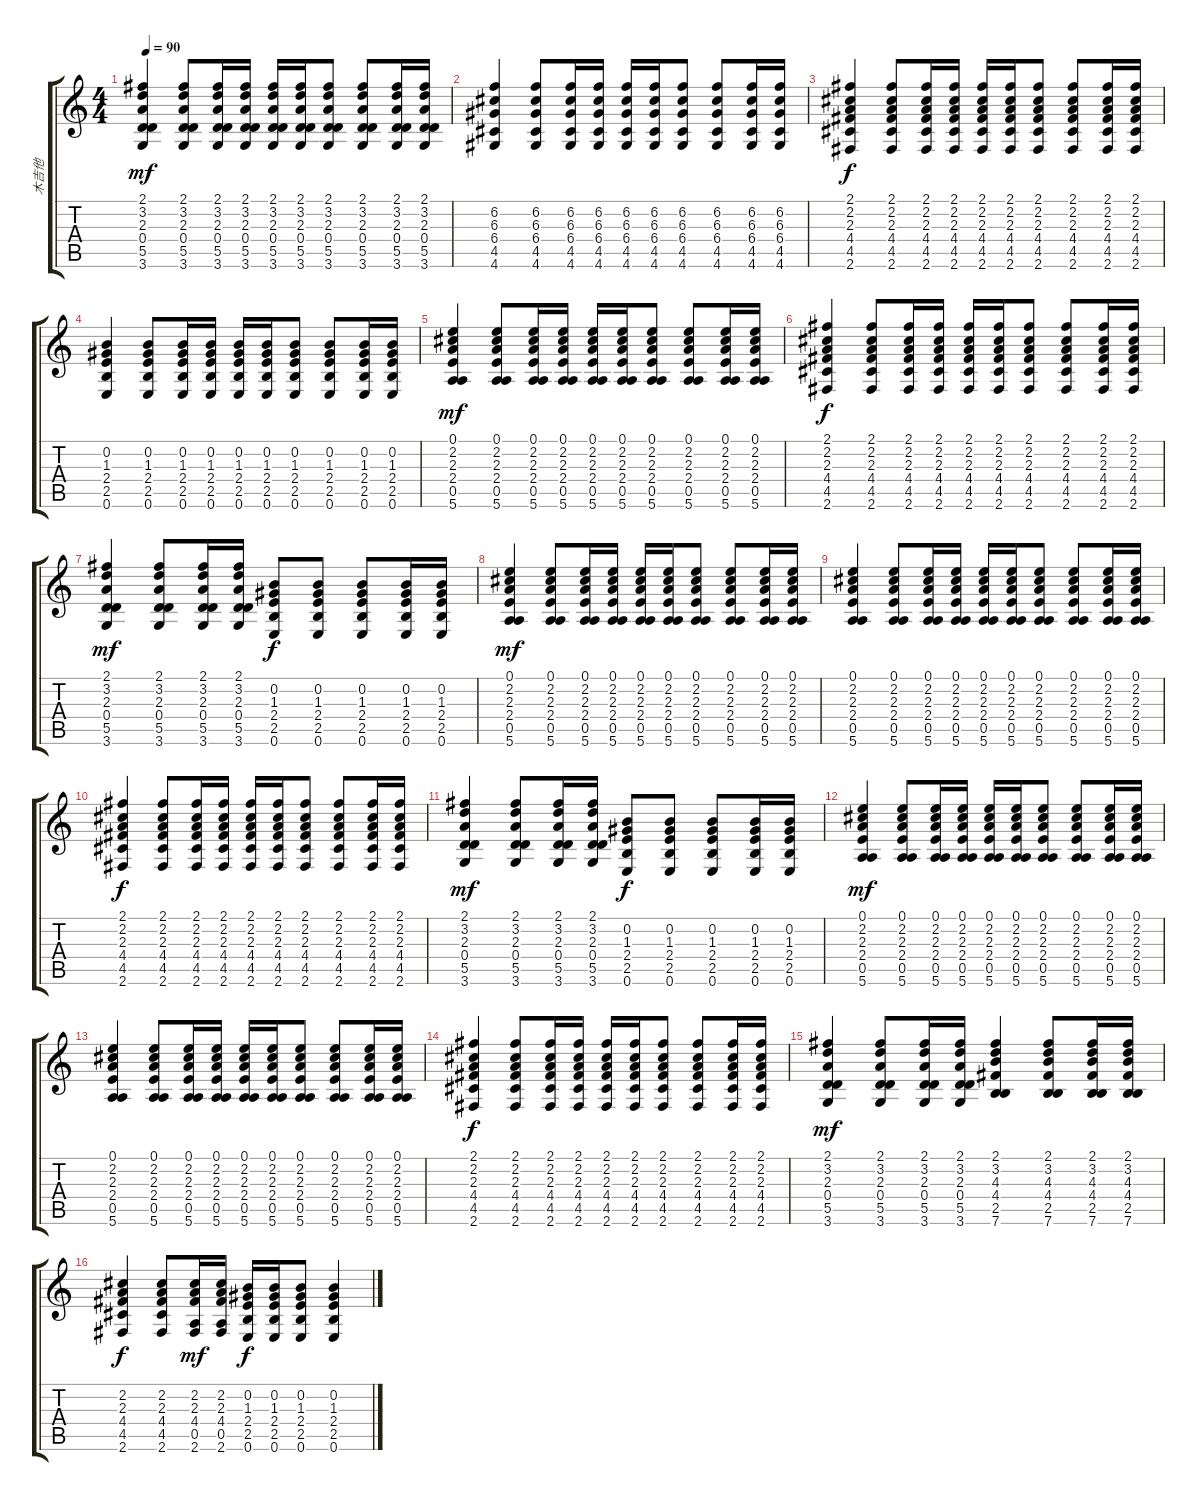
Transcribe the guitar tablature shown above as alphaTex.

\track ("木吉他" "木吉他") {instrument acousticguitarsteel}
\staff {score tabs}
\tuning (E4 B3 G3 D3 A2 E2) {hide}
\ts (4 4)
\tempo 90
\clef g2
\ks c
(2.1 3.2 2.3 0.4 5.5 3.6).4{dy mf} (2.1 3.2 2.3 0.4 5.5 3.6).8 (2.1 3.2 2.3 0.4 5.5 3.6).16 (2.1 3.2 2.3 0.4 5.5 3.6).16 (2.1 3.2 2.3 0.4 5.5 3.6).16 (2.1 3.2 2.3 0.4 5.5 3.6).16 (2.1 3.2 2.3 0.4 5.5 3.6).8 (2.1 3.2 2.3 0.4 5.5 3.6).8 (2.1 3.2 2.3 0.4 5.5 3.6).16 (2.1 3.2 2.3 0.4 5.5 3.6).16 |
(6.2 6.3 6.4 4.5 4.6).4 (6.2 6.3 6.4 4.5 4.6).8 (6.2 6.3 6.4 4.5 4.6).16 (6.2 6.3 6.4 4.5 4.6).16 (6.2 6.3 6.4 4.5 4.6).16 (6.2 6.3 6.4 4.5 4.6).16 (6.2 6.3 6.4 4.5 4.6).8 (6.2 6.3 6.4 4.5 4.6).8 (6.2 6.3 6.4 4.5 4.6).16 (6.2 6.3 6.4 4.5 4.6).16 |
(2.1 2.2 2.3 4.4 4.5 2.6).4{dy f} (2.1 2.2 2.3 4.4 4.5 2.6).8 (2.1 2.2 2.3 4.4 4.5 2.6).16 (2.1 2.2 2.3 4.4 4.5 2.6).16 (2.1 2.2 2.3 4.4 4.5 2.6).16 (2.1 2.2 2.3 4.4 4.5 2.6).16 (2.1 2.2 2.3 4.4 4.5 2.6).8 (2.1 2.2 2.3 4.4 4.5 2.6).8 (2.1 2.2 2.3 4.4 4.5 2.6).16 (2.1 2.2 2.3 4.4 4.5 2.6).16 |
(0.2 1.3 2.4 2.5 0.6).4 (0.2 1.3 2.4 2.5 0.6).8 (0.2 1.3 2.4 2.5 0.6).16 (0.2 1.3 2.4 2.5 0.6).16 (0.2 1.3 2.4 2.5 0.6).16 (0.2 1.3 2.4 2.5 0.6).16 (0.2 1.3 2.4 2.5 0.6).8 (0.2 1.3 2.4 2.5 0.6).8 (0.2 1.3 2.4 2.5 0.6).16 (0.2 1.3 2.4 2.5 0.6).16 |
(0.1 2.2 2.3 2.4 0.5 5.6).4{dy mf} (0.1 2.2 2.3 2.4 0.5 5.6).8 (0.1 2.2 2.3 2.4 0.5 5.6).16 (0.1 2.2 2.3 2.4 0.5 5.6).16 (0.1 2.2 2.3 2.4 0.5 5.6).16 (0.1 2.2 2.3 2.4 0.5 5.6).16 (0.1 2.2 2.3 2.4 0.5 5.6).8 (0.1 2.2 2.3 2.4 0.5 5.6).8 (0.1 2.2 2.3 2.4 0.5 5.6).16 (0.1 2.2 2.3 2.4 0.5 5.6).16 |
(2.1 2.2 2.3 4.4 4.5 2.6).4{dy f} (2.1 2.2 2.3 4.4 4.5 2.6).8 (2.1 2.2 2.3 4.4 4.5 2.6).16 (2.1 2.2 2.3 4.4 4.5 2.6).16 (2.1 2.2 2.3 4.4 4.5 2.6).16 (2.1 2.2 2.3 4.4 4.5 2.6).16 (2.1 2.2 2.3 4.4 4.5 2.6).8 (2.1 2.2 2.3 4.4 4.5 2.6).8 (2.1 2.2 2.3 4.4 4.5 2.6).16 (2.1 2.2 2.3 4.4 4.5 2.6).16 |
(2.1 3.2 2.3 0.4 5.5 3.6).4{dy mf} (2.1 3.2 2.3 0.4 5.5 3.6).8 (2.1 3.2 2.3 0.4 5.5 3.6).16 (2.1 3.2 2.3 0.4 5.5 3.6).16 (0.2 1.3 2.4 2.5 0.6).8{dy f} (0.2 1.3 2.4 2.5 0.6).8 (0.2 1.3 2.4 2.5 0.6).8 (0.2 1.3 2.4 2.5 0.6).16 (0.2 1.3 2.4 2.5 0.6).16 |
(0.1 2.2 2.3 2.4 0.5 5.6).4{dy mf} (0.1 2.2 2.3 2.4 0.5 5.6).8 (0.1 2.2 2.3 2.4 0.5 5.6).16 (0.1 2.2 2.3 2.4 0.5 5.6).16 (0.1 2.2 2.3 2.4 0.5 5.6).16 (0.1 2.2 2.3 2.4 0.5 5.6).16 (0.1 2.2 2.3 2.4 0.5 5.6).8 (0.1 2.2 2.3 2.4 0.5 5.6).8 (0.1 2.2 2.3 2.4 0.5 5.6).16 (0.1 2.2 2.3 2.4 0.5 5.6).16 |
(0.1 2.2 2.3 2.4 0.5 5.6).4 (0.1 2.2 2.3 2.4 0.5 5.6).8 (0.1 2.2 2.3 2.4 0.5 5.6).16 (0.1 2.2 2.3 2.4 0.5 5.6).16 (0.1 2.2 2.3 2.4 0.5 5.6).16 (0.1 2.2 2.3 2.4 0.5 5.6).16 (0.1 2.2 2.3 2.4 0.5 5.6).8 (0.1 2.2 2.3 2.4 0.5 5.6).8 (0.1 2.2 2.3 2.4 0.5 5.6).16 (0.1 2.2 2.3 2.4 0.5 5.6).16 |
(2.1 2.2 2.3 4.4 4.5 2.6).4{dy f} (2.1 2.2 2.3 4.4 4.5 2.6).8 (2.1 2.2 2.3 4.4 4.5 2.6).16 (2.1 2.2 2.3 4.4 4.5 2.6).16 (2.1 2.2 2.3 4.4 4.5 2.6).16 (2.1 2.2 2.3 4.4 4.5 2.6).16 (2.1 2.2 2.3 4.4 4.5 2.6).8 (2.1 2.2 2.3 4.4 4.5 2.6).8 (2.1 2.2 2.3 4.4 4.5 2.6).16 (2.1 2.2 2.3 4.4 4.5 2.6).16 |
(2.1 3.2 2.3 0.4 5.5 3.6).4{dy mf} (2.1 3.2 2.3 0.4 5.5 3.6).8 (2.1 3.2 2.3 0.4 5.5 3.6).16 (2.1 3.2 2.3 0.4 5.5 3.6).16 (0.2 1.3 2.4 2.5 0.6).8{dy f} (0.2 1.3 2.4 2.5 0.6).8 (0.2 1.3 2.4 2.5 0.6).8 (0.2 1.3 2.4 2.5 0.6).16 (0.2 1.3 2.4 2.5 0.6).16 |
(0.1 2.2 2.3 2.4 0.5 5.6).4{dy mf} (0.1 2.2 2.3 2.4 0.5 5.6).8 (0.1 2.2 2.3 2.4 0.5 5.6).16 (0.1 2.2 2.3 2.4 0.5 5.6).16 (0.1 2.2 2.3 2.4 0.5 5.6).16 (0.1 2.2 2.3 2.4 0.5 5.6).16 (0.1 2.2 2.3 2.4 0.5 5.6).8 (0.1 2.2 2.3 2.4 0.5 5.6).8 (0.1 2.2 2.3 2.4 0.5 5.6).16 (0.1 2.2 2.3 2.4 0.5 5.6).16 |
(0.1 2.2 2.3 2.4 0.5 5.6).4 (0.1 2.2 2.3 2.4 0.5 5.6).8 (0.1 2.2 2.3 2.4 0.5 5.6).16 (0.1 2.2 2.3 2.4 0.5 5.6).16 (0.1 2.2 2.3 2.4 0.5 5.6).16 (0.1 2.2 2.3 2.4 0.5 5.6).16 (0.1 2.2 2.3 2.4 0.5 5.6).8 (0.1 2.2 2.3 2.4 0.5 5.6).8 (0.1 2.2 2.3 2.4 0.5 5.6).16 (0.1 2.2 2.3 2.4 0.5 5.6).16 |
(2.1 2.2 2.3 4.4 4.5 2.6).4{dy f} (2.1 2.2 2.3 4.4 4.5 2.6).8 (2.1 2.2 2.3 4.4 4.5 2.6).16 (2.1 2.2 2.3 4.4 4.5 2.6).16 (2.1 2.2 2.3 4.4 4.5 2.6).16 (2.1 2.2 2.3 4.4 4.5 2.6).16 (2.1 2.2 2.3 4.4 4.5 2.6).8 (2.1 2.2 2.3 4.4 4.5 2.6).8 (2.1 2.2 2.3 4.4 4.5 2.6).16 (2.1 2.2 2.3 4.4 4.5 2.6).16 |
(2.1 3.2 2.3 0.4 5.5 3.6).4{dy mf} (2.1 3.2 2.3 0.4 5.5 3.6).8 (2.1 3.2 2.3 0.4 5.5 3.6).16 (2.1 3.2 2.3 0.4 5.5 3.6).16 (2.1 3.2 4.3 4.4 2.5 7.6).4 (2.1 3.2 4.3 4.4 2.5 7.6).8 (2.1 3.2 4.3 4.4 2.5 7.6).16 (2.1 3.2 4.3 4.4 2.5 7.6).16 |
(2.2 2.3 4.4 4.5 2.6).4{dy f} (2.2 2.3 4.4 4.5 2.6).8 (2.2 2.3 4.4 0.5 2.6).16{dy mf} (2.2 2.3 4.4 0.5 2.6).16 (0.2 1.3 2.4 2.5 0.6).16{dy f} (0.2 1.3 2.4 2.5 0.6).16 (0.2 1.3 2.4 2.5 0.6).8 (0.2 1.3 2.4 2.5 0.6).4
